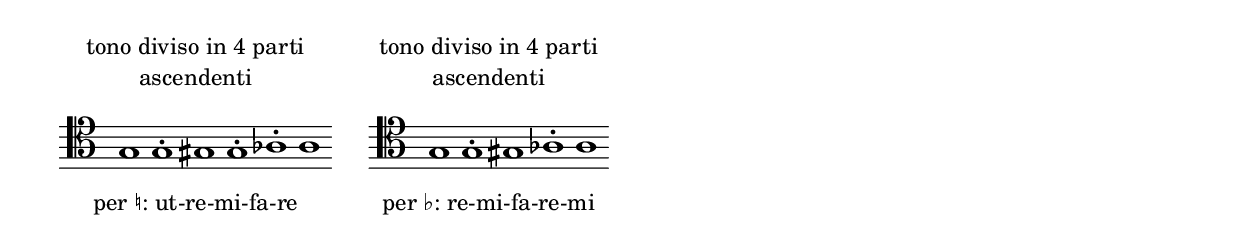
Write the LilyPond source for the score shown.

\version "2.22.2"

% Auto generated file

\header {
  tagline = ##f
}

dot = {
   \once \override Script.add-stem-support = ##f
   \once \override Script.toward-stem-shift = 0
   \once \override Script.skyline-horizontal-padding = 0
   \once \override Script.direction = 1
   \once \override Script.font-size = 1
}

\markup {
  \center-column {
    \line {
      \center-align
      \fontsize#3 { \concat { \normal-text ""} }
    }
    \null
    \line {
      \center-column {
        \line {
          \left-align {  \normal-text "tono diviso in 4 parti" }
        }
        \line {
          \left-align {  \normal-text "ascendenti" }
        }

        \null
        \line {
          \score {
            <<
              \new Staff \with { instrumentName = ""} {
                \override Staff.TimeSignature.stencil = ##f
                \override Staff.NoteHead.style = #'baroque
                \accidentalStyle Score.forget
                \cadenzaOn
                \clef "tenor"
                \key c #`((0 . ,NATURAL) (1 . ,NATURAL) (2 . ,NATURAL)
                          (3 . ,NATURAL) (4 . ,NATURAL) (5 . ,NATURAL)
                          (6 . ,NATURAL))  g1  \dot g1-.  gis1  \dot g1-.  \dot as1-.  a1 
                \cadenzaOff
              }
            >>
            \layout {
              \context {
                \Score
                \override SpacingSpanner.common-shortest-duration = #(ly:make-moment 1)
              }
            }
          }
        }
        \null
        \line {
          \left-align {  \normal-text "per ♮: ut-re-mi-fa-re" }
        }

      }
      \hspace #3 
      \center-column {
        \line {
          \left-align {  \normal-text "tono diviso in 4 parti" }
        }
        \line {
          \left-align {  \normal-text "ascendenti" }
        }

        \null
        \line {
          \score {
            <<
              \new Staff \with { instrumentName = ""} {
                \override Staff.TimeSignature.stencil = ##f
                \override Staff.NoteHead.style = #'baroque
                \accidentalStyle Score.forget
                \cadenzaOn
                \clef "tenor"
                \key c #`((0 . ,NATURAL) (1 . ,NATURAL) (2 . ,NATURAL)
                          (3 . ,NATURAL) (4 . ,NATURAL) (5 . ,NATURAL)
                          (6 . ,NATURAL))  g1  \dot g1-.  gis1  \dot as1-.  a1 
                \cadenzaOff
              }
            >>
            \layout {
              \context {
                \Score
                \override SpacingSpanner.common-shortest-duration = #(ly:make-moment 1)
              }
            }
          }
        }
        \null
        \line {
          \left-align {  \normal-text "per ♭: re-mi-fa-re-mi" }
        }

      }
      \hspace #3 

    }
  }
}